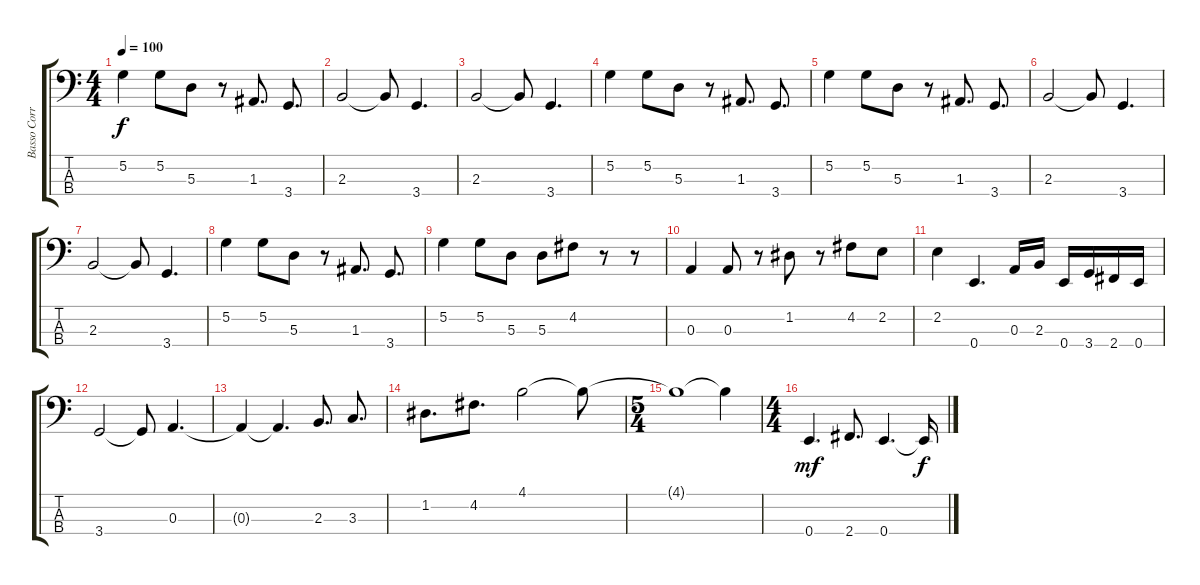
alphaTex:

\track ("Basso Corretto" "Basso Corr") {solo instrument electricbassfinger}
\staff {score tabs}
\tuning (G2 D2 A1 E1) {hide}
\ts (4 4)
\tempo 100
\clef f4
\ks c
5.2.4{dy f} 5.2.8 5.3.8 r.8 1.3.8{d} 3.4.8{d} |
2.3.2 2.3{t}.8 3.4.4{d} |
2.3.2 2.3{t}.8 3.4.4{d} |
5.2.4 5.2.8 5.3.8 r.8 1.3.8{d} 3.4.8{d} |
5.2.4 5.2.8 5.3.8 r.8 1.3.8{d} 3.4.8{d} |
2.3.2 2.3{t}.8 3.4.4{d} |
2.3.2 2.3{t}.8 3.4.4{d} |
5.2.4 5.2.8 5.3.8 r.8 1.3.8{d} 3.4.8{d} |
5.2.4 5.2.8 5.3.8 5.3.8 4.2.8 r.8 r.8 |
0.3.4 0.3.8 r.8 1.2.8 r.8 4.2.8 2.2.8 |
2.2.4 0.4.4{d} 0.3.16 2.3.16 0.4.16 3.4.16 2.4.16 0.4.16 |
3.4.2 3.4{t}.8 0.3.4{d} |
0.3{t}.4 0.3{t}.4{d} 2.3.8{d} 3.3.8{d} |
1.2.8{d} 4.2.8{d} 4.1.2 4.1{t}.8 |
\ts (5 4)
4.1{t}.1 4.1{t}.4 |
\ts (4 4)
0.4.4{d dy mf} 2.4.8{d} 0.4.4{d} 0.4{t}.16{dy f}
